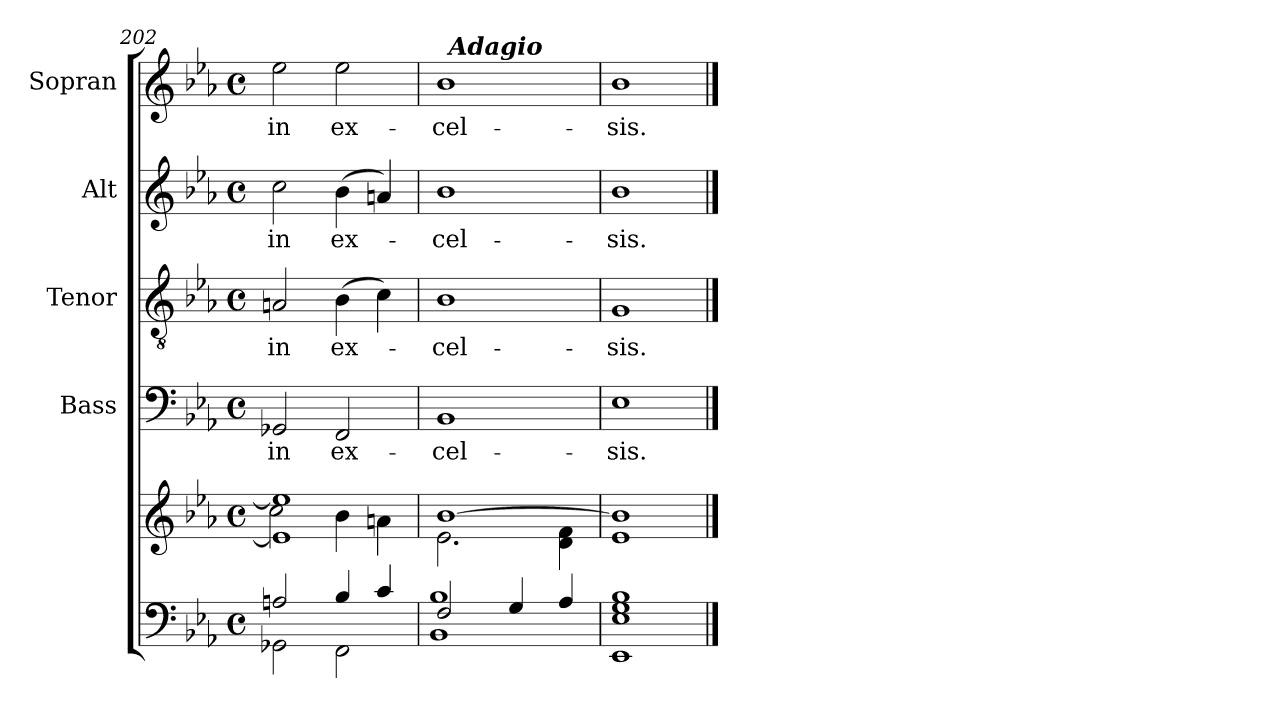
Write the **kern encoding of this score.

**kern	**kern	**kern	**text	**kern	**text	**kern	**text	**kern	**text
*part5	*part5	*part4	*part4	*part3	*part3	*part2	*part2	*part1	*part1
*staff6	*staff5	*staff4	*staff4	*staff3	*staff3	*staff2	*staff2	*staff1	*staff1
*	*	*I"Bass	*	*I"Tenor	*	*I"Alt	*	*I"Sopran	*
*	*	*I'B.	*	*I'T.	*	*I'A.	*	*I'S.	*
*clefF4	*clefG2	*clefF4	*	*clefGv2	*	*clefG2	*	*clefG2	*
*k[b-e-a-]	*k[b-e-a-]	*k[b-e-a-]	*	*k[b-e-a-]	*	*k[b-e-a-]	*	*k[b-e-a-]	*
*E-:	*E-:	*E-:	*	*E-:	*	*E-:	*	*E-:	*
*M4/4	*M4/4	*M4/4	*	*M4/4	*	*M4/4	*	*M4/4	*
*met(c)	*met(c)	*met(c)	*	*met(c)	*	*met(c)	*	*met(c)	*
=202	=202	=202	=202	=202	=202	=202	=202	=202	=202
*^	*^	*	*	*	*	*	*	*	*
!	!	!	!	!	!LO:LY:b	!	!LO:LY:b	!	!LO:LY:b	!	!LO:LY:b
2An/	2GG-X\	1e-] 1ee-]	2cc\	2GG-X/	in	2An/	in	2cc\	in	2ee-\	in
!	!	!	!	!	!LO:LY:b	!	!LO:LY:b	!	!LO:LY:b	!	!LO:LY:b
4B-/	2FF\	.	4b-\	2FF/	ex-	(>4B-\	ex-	(>4b-\	ex-	2ee-\	ex-
4c/	.	.	4an\	.	.	4c\)	.	4an/)	.	.	.
=203	=203	=203	=203	=203	=203	=203	=203	=203	=203	=203	=203
!	!	!	!	!	!LO:LY:b	!	!LO:LY:b	!	!LO:LY:b	!	!LO:LY:b
*	*	*	*	*	*	*	*	*	*	*^	*
2F/	1BB- 1B-	[>1b-	2.e-\	1BB-	-cel-	1B-	-cel-	1b-	-cel-	1b-	32ryy	-cel-
!	!	!	!	!	!	!	!	!	!	!	!LO:TX:a:Bi:t=Adagio	!
.	.	.	.	.	.	.	.	.	.	.	2ryy	.
4G/	.	.	.	.	.	.	.	.	.	.	.	.
.	.	.	.	.	.	.	.	.	.	.	4...ryy	.
4A-/	.	.	4d\ 4f\	.	.	.	.	.	.	.	.	.
=204	=204	=204	=204	=204	=204	=204	=204	=204	=204	=204	=204	=204
!	!	!	!	!	!LO:LY:b	!	!LO:LY:b	!	!LO:LY:b	!	!	!LO:LY:b
*	*	*	*	*	*	*	*	*	*	*v	*v	*
1E- 1G 1B-	1EE-	1b-]	1e-	1E-	-sis.	1G	-sis.	1b-	-sis.	1b-	-sis.
*v	*v	*	*	*	*	*	*	*	*	*	*
*	*v	*v	*	*	*	*	*	*	*	*
==	==	==	==	==	==	==	==	==	==
*-	*-	*-	*-	*-	*-	*-	*-	*-	*-
